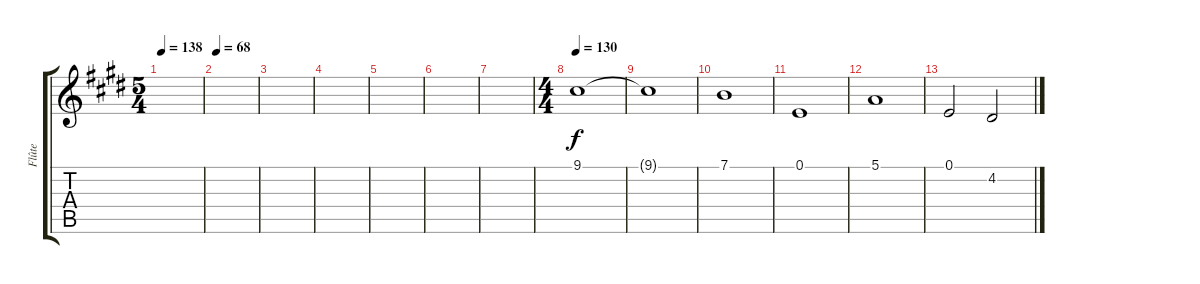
\track ("Flûte" "Flûte") {instrument flute}
\staff {score tabs}
\tuning (E4 B3 G3 D3 A2 E2) {hide}
\ts (5 4)
\tempo 138
\clef g2
\ks e
|
\tempo 68
|
|
|
|
|
|
\ts (4 4)
\section ("" "")
\tempo 68
\tempo 130
9.1.1{volume 10} |
9.1{t}.1{volume 0} |
7.1.1{volume 10} |
0.1.1{volume 7} |
5.1.1 |
0.1.2 4.2.2
